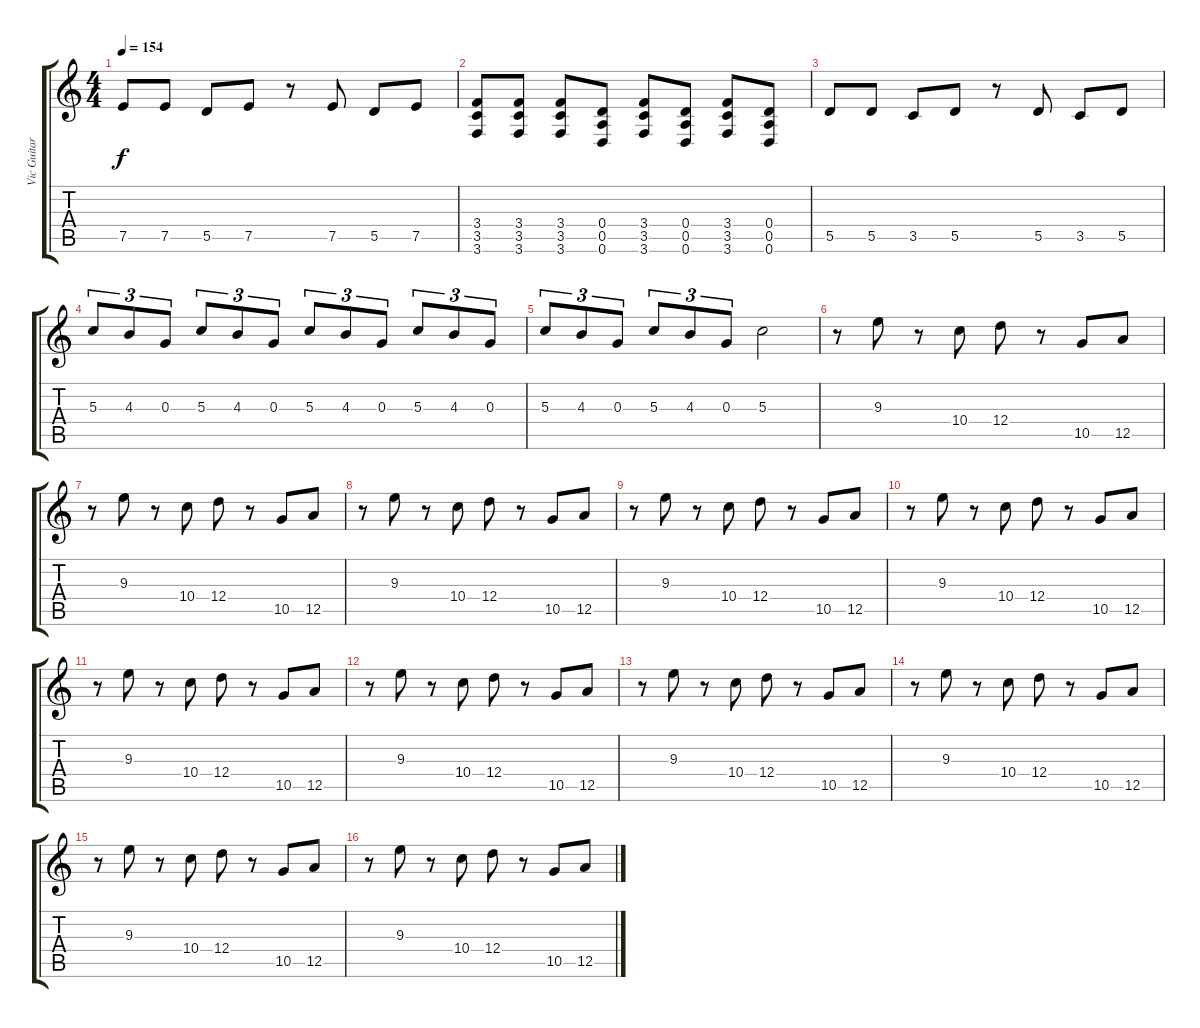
\track ("Vic Guitar" "Vic Guitar") {instrument distortionguitar}
\staff {score tabs}
\tuning (E4 B3 G3 D3 A2 D2) {hide}
\ts (4 4)
\tempo 154
\clef g2
\ks c
7.5.8{dy f} 7.5.8 5.5.8 7.5.8 r.8 7.5.8 5.5.8 7.5.8 |
(3.4 3.5 3.6).8 (3.4 3.5 3.6).8 (3.4 3.5 3.6).8 (0.4 0.5 0.6).8 (3.4 3.5 3.6).8 (0.4 0.5 0.6).8 (3.4 3.5 3.6).8 (0.4 0.5 0.6).8 |
5.5.8 5.5.8 3.5.8 5.5.8 r.8 5.5.8 3.5.8 5.5.8 |
5.3.8{tu (3 2)} 4.3.8{tu (3 2)} 0.3.8{tu (3 2)} 5.3.8{tu (3 2)} 4.3.8{tu (3 2)} 0.3.8{tu (3 2)} 5.3.8{tu (3 2)} 4.3.8{tu (3 2)} 0.3.8{tu (3 2)} 5.3.8{tu (3 2)} 4.3.8{tu (3 2)} 0.3.8{tu (3 2)} |
5.3.8{tu (3 2)} 4.3.8{tu (3 2)} 0.3.8{tu (3 2)} 5.3.8{tu (3 2)} 4.3.8{tu (3 2)} 0.3.8{tu (3 2)} 5.3.2 |
r.8 9.3.8 r.8 10.4.8 12.4.8 r.8 10.5.8 12.5.8 |
r.8 9.3.8 r.8 10.4.8 12.4.8 r.8 10.5.8 12.5.8 |
r.8 9.3.8 r.8 10.4.8 12.4.8 r.8 10.5.8 12.5.8 |
r.8 9.3.8 r.8 10.4.8 12.4.8 r.8 10.5.8 12.5.8 |
r.8 9.3.8 r.8 10.4.8 12.4.8 r.8 10.5.8 12.5.8 |
r.8 9.3.8 r.8 10.4.8 12.4.8 r.8 10.5.8 12.5.8 |
r.8 9.3.8 r.8 10.4.8 12.4.8 r.8 10.5.8 12.5.8 |
r.8 9.3.8 r.8 10.4.8 12.4.8 r.8 10.5.8 12.5.8 |
r.8 9.3.8 r.8 10.4.8 12.4.8 r.8 10.5.8 12.5.8 |
r.8 9.3.8 r.8 10.4.8 12.4.8 r.8 10.5.8 12.5.8 |
r.8 9.3.8 r.8 10.4.8 12.4.8 r.8 10.5.8 12.5.8
